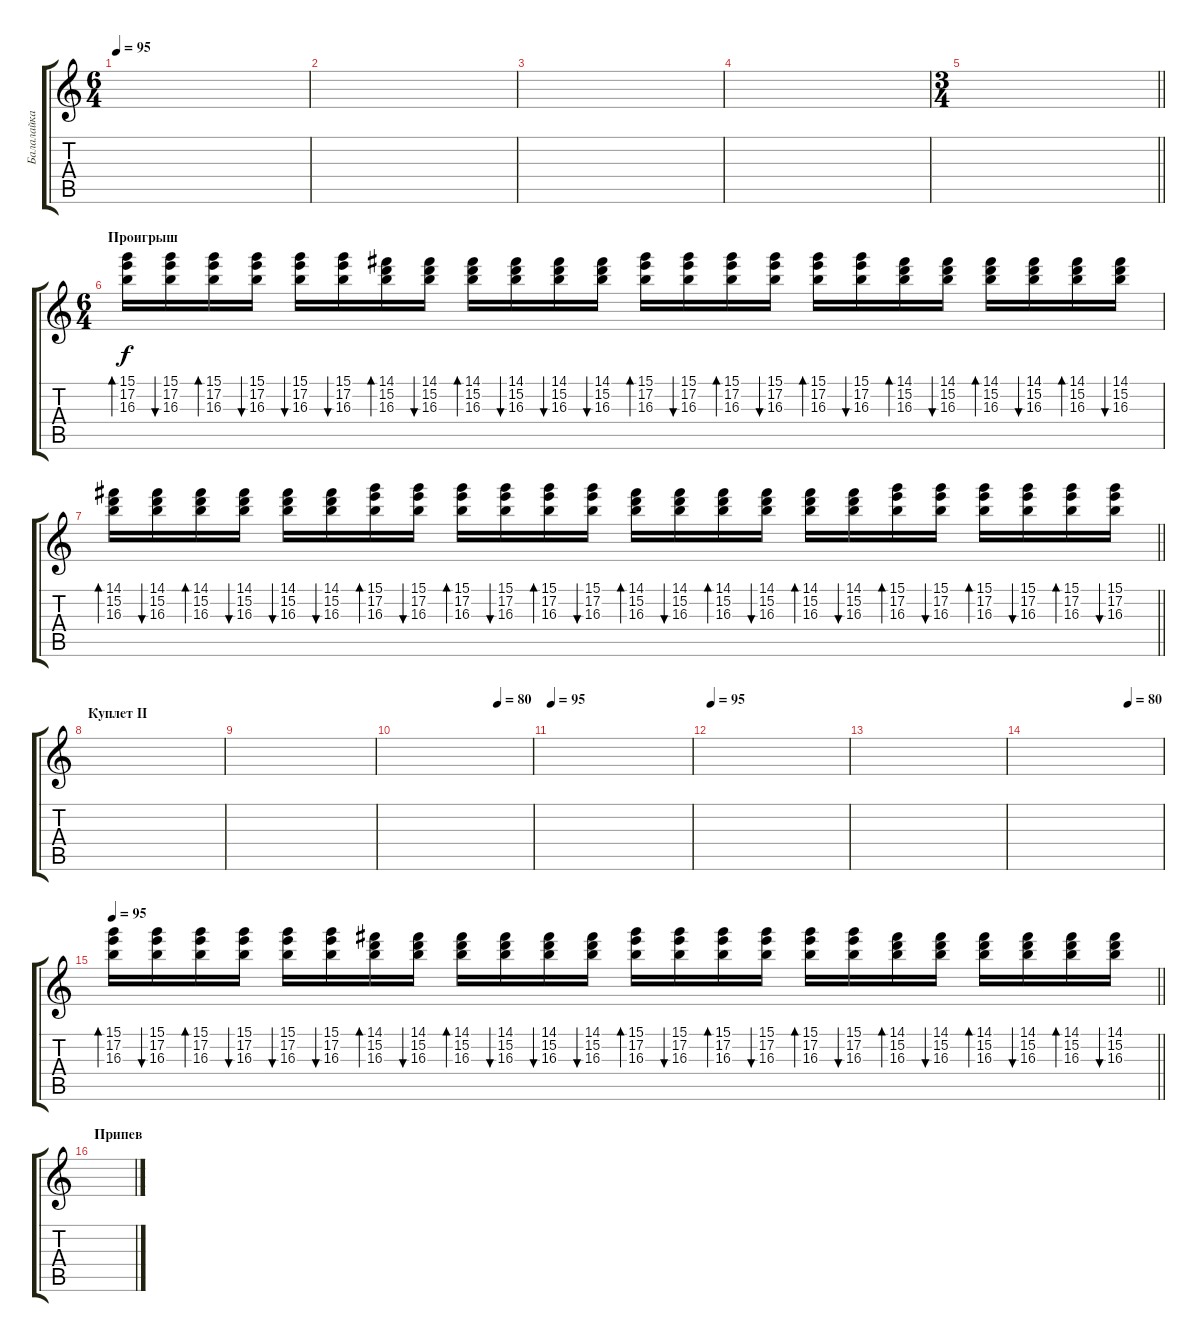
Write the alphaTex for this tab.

\track ("Балалайка" "Балалайка") {instrument acousticguitarnylon}
\staff {score tabs}
\tuning (E4 B3 G3 D3 A2 E2) {hide}
\ts (6 4)
\tempo 95
\clef g2
\ks c
|
|
|
|
\ts (3 4)
\barLineRight lightlight
|
\ts (6 4)
\section ("" "Проигрыш")
(15.1 17.2 16.3).16{bd 120} (15.1 17.2 16.3).16{bu 120} (15.1 17.2 16.3).16{bd 120} (15.1 17.2 16.3).16{bu 120} (15.1 17.2 16.3).16{bu 120} (15.1 17.2 16.3).16{bu 120} (14.1 15.2 16.3).16{bd 120} (14.1 15.2 16.3).16{bu 120} (14.1 15.2 16.3).16{bd 120} (14.1 15.2 16.3).16{bu 120} (14.1 15.2 16.3).16{bu 120} (14.1 15.2 16.3).16{bu 120} (15.1 17.2 16.3).16{bd 120} (15.1 17.2 16.3).16{bu 120} (15.1 17.2 16.3).16{bd 120} (15.1 17.2 16.3).16{bu 120} (15.1 17.2 16.3).16{bd 120} (15.1 17.2 16.3).16{bu 120} (14.1 15.2 16.3).16{bd 120} (14.1 15.2 16.3).16{bu 120} (14.1 15.2 16.3).16{bd 120} (14.1 15.2 16.3).16{bu 120} (14.1 15.2 16.3).16{bd 120} (14.1 15.2 16.3).16{bu 120} |
\barLineRight lightlight
(14.1 15.2 16.3).16{bd 120} (14.1 15.2 16.3).16{bu 120} (14.1 15.2 16.3).16{bd 120} (14.1 15.2 16.3).16{bu 120} (14.1 15.2 16.3).16{bu 120} (14.1 15.2 16.3).16{bu 120} (15.1 17.2 16.3).16{bd 120} (15.1 17.2 16.3).16{bu 120} (15.1 17.2 16.3).16{bd 120} (15.1 17.2 16.3).16{bu 120} (15.1 17.2 16.3).16{bd 120} (15.1 17.2 16.3).16{bu 120} (14.1 15.2 16.3).16{bd 120} (14.1 15.2 16.3).16{bu 120} (14.1 15.2 16.3).16{bd 120} (14.1 15.2 16.3).16{bu 120} (14.1 15.2 16.3).16{bd 120} (14.1 15.2 16.3).16{bu 120} (15.1 17.2 16.3).16{bd 120} (15.1 17.2 16.3).16{bu 120} (15.1 17.2 16.3).16{bd 120} (15.1 17.2 16.3).16{bu 120} (15.1 17.2 16.3).16{bd 120} (15.1 17.2 16.3).16{bu 120} |
\section ("" "Куплет II")
|
|
\tempo (80 0.75)
|
\tempo 95
|
\tempo 95
|
|
\tempo (80 0.75)
|
\tempo 95
\barLineRight lightlight
(15.1 17.2 16.3).16{bd 120} (15.1 17.2 16.3).16{bu 120} (15.1 17.2 16.3).16{bd 120} (15.1 17.2 16.3).16{bu 120} (15.1 17.2 16.3).16{bu 120} (15.1 17.2 16.3).16{bu 120} (14.1 15.2 16.3).16{bd 120} (14.1 15.2 16.3).16{bu 120} (14.1 15.2 16.3).16{bd 120} (14.1 15.2 16.3).16{bu 120} (14.1 15.2 16.3).16{bu 120} (14.1 15.2 16.3).16{bu 120} (15.1 17.2 16.3).16{bd 120} (15.1 17.2 16.3).16{bu 120} (15.1 17.2 16.3).16{bd 120} (15.1 17.2 16.3).16{bu 120} (15.1 17.2 16.3).16{bd 120} (15.1 17.2 16.3).16{bu 120} (14.1 15.2 16.3).16{bd 120} (14.1 15.2 16.3).16{bu 120} (14.1 15.2 16.3).16{bd 120} (14.1 15.2 16.3).16{bu 120} (14.1 15.2 16.3).16{bd 120} (14.1 15.2 16.3).16{bu 120} |
\section ("" "Припев")
